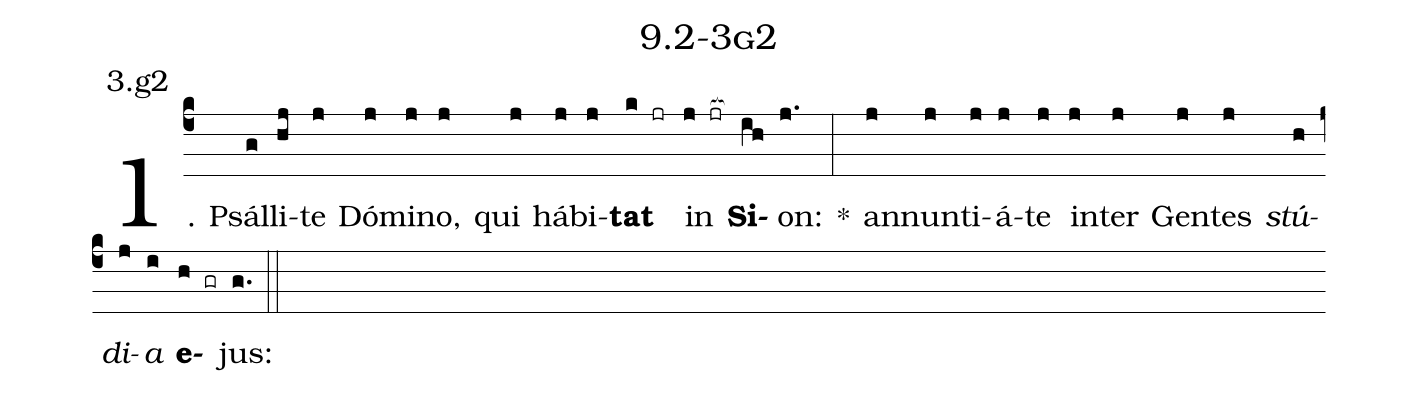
name: 9.2-3g2;
annotation: 3.g2;
%%
(c4)1. Psál(g)li(hj)te(j) Dó(j)mi(j)no,(j) qui(j) há(j)bi(j)<b>tat</b>(k jr) in(j jr[ocb:1{]) <b>Si</b>(ih[ocb:0}])on:(j.) *(:) an(j)nun(j)ti(j)á(j)te(j) in(j)ter(j) Gen(j)tes(j) <i>stú</i>(h)<i>di</i>(j)<i>a</i>(i) <b>e</b>(h gr)jus:(g.) (::)


%E(j) u(h) o(j) u(i) a(h) e.(g.) (::)
